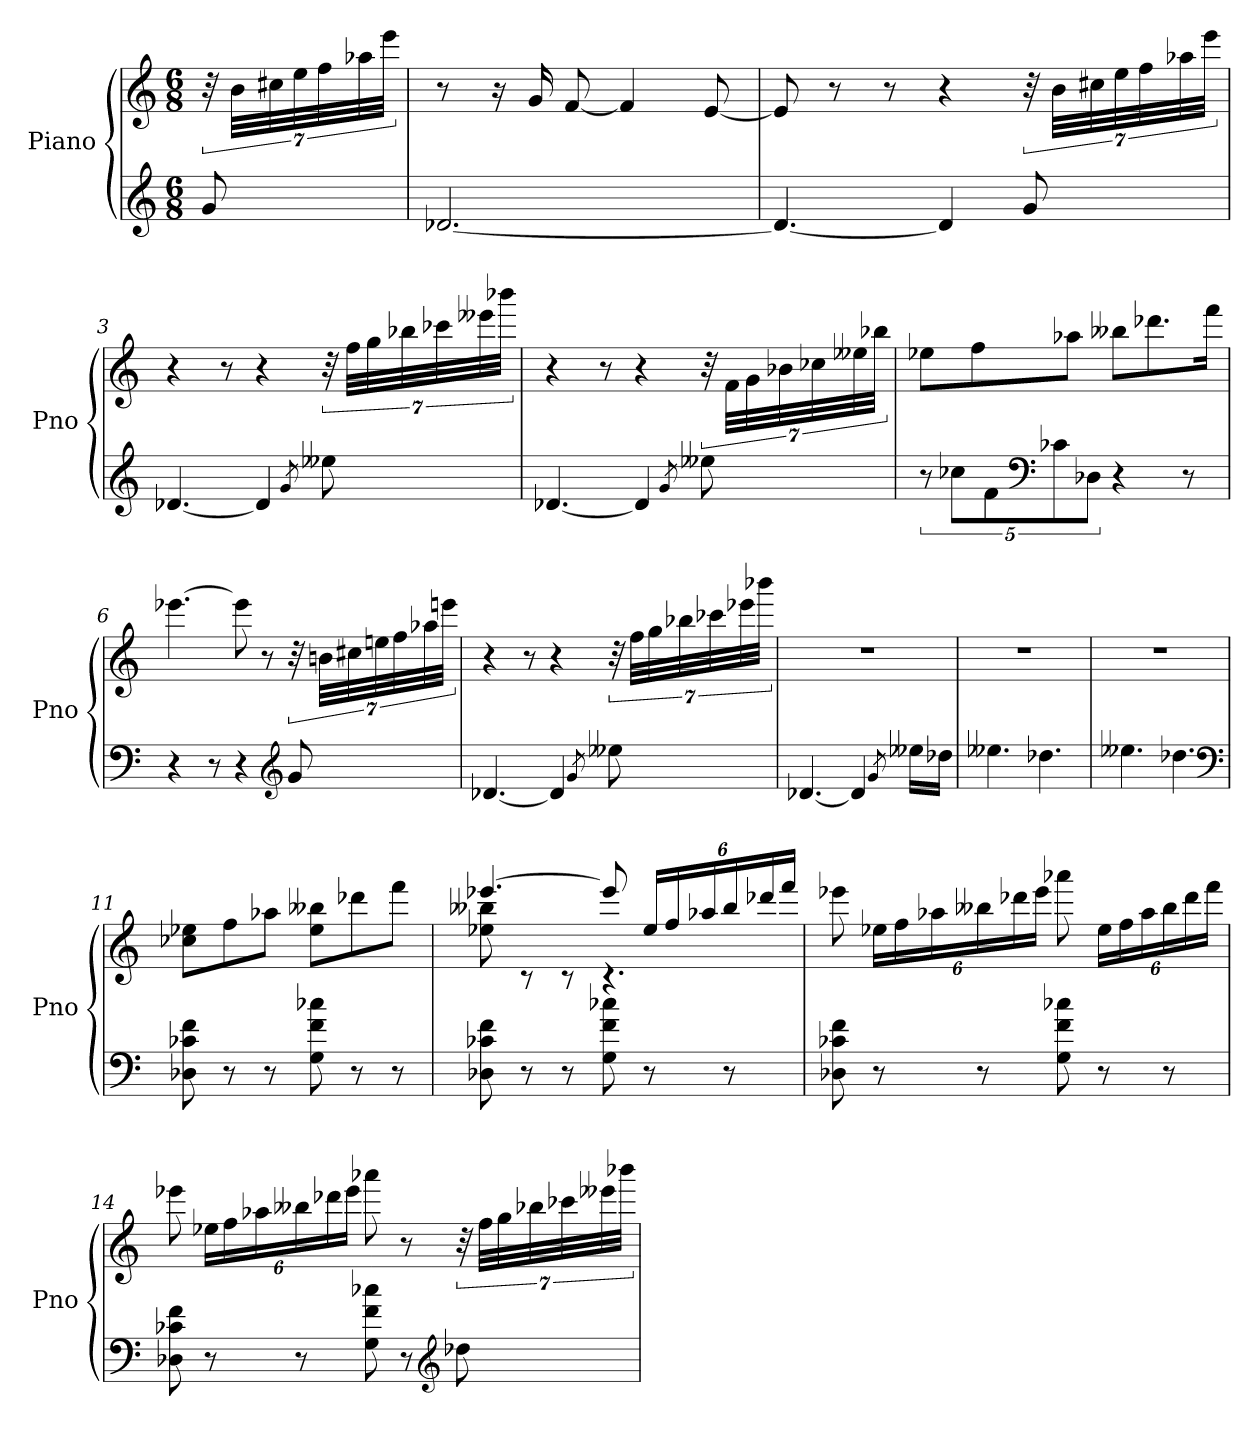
**kern	**kern
*part1	*part1
*staff2	*staff1
*I"Piano	*
*I'Pno	*
*clefG2	*clefG2
*k[]	*k[]
*M6/8	*M6/8
=	=
8g	56r
.	56bLLL
.	56cc#X
.	56ee
.	56ff
.	56aa-X
.	56eeeJJJ
=1	=1
[2.d-X	8r
.	16r
.	16g
.	[8f
.	4f]
.	[8e
=2	=2
4.d-_	8e]
.	8r
.	8r
4d-]	4r
8g	56r
.	56bLLL
.	56cc#X
.	56ee
.	56ff
.	56aa-X
.	56eeeJJJ
=3	=3
[4.d-X	4r
.	8r
4d-]	4r
8qg/	.
8ee--X	56r
.	56ffLLL
.	56gg
.	56bb-X
.	56ccc-X
.	56eee--X
.	56bbb-XJJJ
=4	=4
[4.d-X	4r
.	8r
4d-]	4r
8qg/	.
8ee--X	56r
.	56fLLL
.	56g
.	56b-X
.	56cc-X
.	56ee--X
.	56bb-XJJJ
=5	=5
40%3r	8ee-XL
40%3cc-XL	.
.	8ff
40%3f	.
*clefF4	*
40%3c-X	.
.	8aa-XJ
40%3D-XJ	.
4r	8bb--XL
.	8.ddd-X
8r	.
.	16fffJk
=6	=6
4r	[4.eee-X
8r	.
4r	8eee-]
.	8r
*clefG2	*
8g	56r
.	56bnLLL
.	56cc#X
.	56een
.	56ff
.	56aa-X
.	56eeenJJJ
=7	=7
[4.d-X	4r
.	8r
4d-]	4r
8qg/	.
8ee--X	56r
.	56ffLLL
.	56gg
.	56bb-X
.	56ccc-X
.	56eee-X
.	56bbb-XJJJ
=8	=8
[4.d-X	2.r
4d-]	.
8qg/	.
16ee--XLL	.
16dd-XJJ	.
=9	=9
4.ee--X	2.r
4.dd-X	.
=10	=10
4.ee--X	2.r
4.dd-X	.
*clefF4	*
=11	=11
8D-X 8c-X 8f	8cc-X 8ee-XL
8r	8ff
8r	8aa-XJ
8G 8f 8cc-X	8ee- 8bb--XL
8r	8ddd-X
8r	8fffJ
=12	=12
*	*^
8D-X 8c-X 8f	[4.eee-X	8ee-X 8bb--X
8r	.	8rc
8r	.	8rc
8G 8f 8cc-X	8eee-]	4.rc
8r	24ee-LL	.
.	24ff	.
.	24aa-X	.
8r	24bb--	.
.	24ddd-X	.
.	24fffJJ	.
*	*v	*v
=13	=13
8D-X 8c-X 8f	8eee-X
8r	24ee-XLL
.	24ff
.	24aa-X
8r	24bb--X
.	24ddd-X
.	24eee-JJ
8G 8f 8cc-X	8aaa-X
8r	24ee-LL
.	24ff
.	24aa-
8r	24bb--
.	24ddd-
.	24fffJJ
=14	=14
8D-X 8c-X 8f	8eee-X
8r	24ee-XLL
.	24ff
.	24aa-X
8r	24bb--X
.	24ddd-X
.	24eee-JJ
8G 8f 8cc-X	8aaa-X
8r	8r
*clefG2	*
8dd-X	56r
.	56ffLLL
.	56gg
.	56bb-X
.	56ccc-X
.	56eee--X
.	56bbb-XJJJ
=	=
*-	*-
